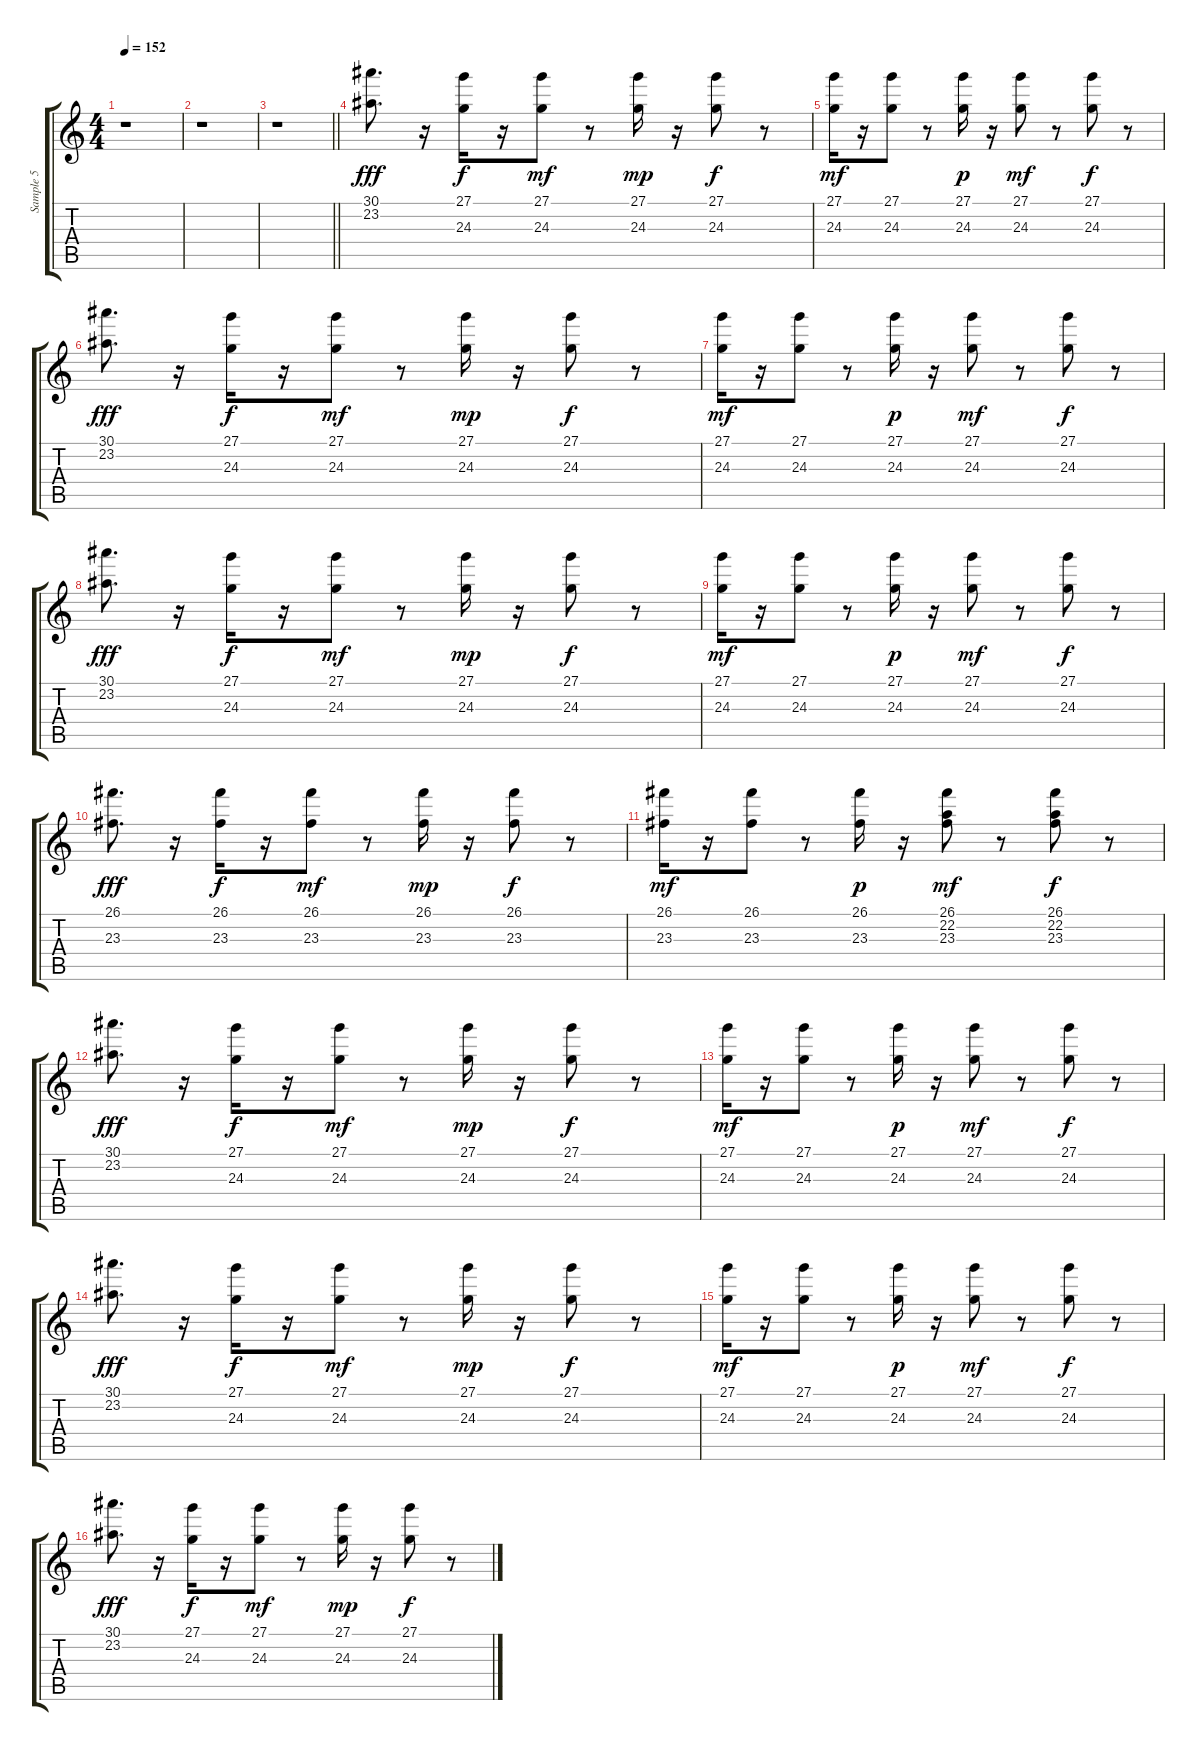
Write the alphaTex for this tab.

\track ("Sample 5" "Sample 5") {instrument lead1square}
\staff {score tabs}
\tuning (E4 B3 G3 D3 A2 E2) {hide}
\ts (4 4)
\tempo 152
\clef g2
\ks c
r.1{dy f} |
r.1 |
\barLineRight lightlight
r.1 |
\section ("" " ")
(30.1 23.2).8{d dy fff} r.16 (27.1 24.3).16{dy f} r.16 (27.1 24.3).8{dy mf} r.8 (27.1 24.3).16{dy mp} r.16 (27.1 24.3).8{dy f} r.8 |
(27.1 24.3).16{dy mf} r.16 (27.1 24.3).8 r.8 (27.1 24.3).16{dy p} r.16 (27.1 24.3).8{dy mf} r.8 (27.1 24.3).8{dy f} r.8 |
(30.1 23.2).8{d dy fff} r.16 (27.1 24.3).16{dy f} r.16 (27.1 24.3).8{dy mf} r.8 (27.1 24.3).16{dy mp} r.16 (27.1 24.3).8{dy f} r.8 |
(27.1 24.3).16{dy mf} r.16 (27.1 24.3).8 r.8 (27.1 24.3).16{dy p} r.16 (27.1 24.3).8{dy mf} r.8 (27.1 24.3).8{dy f} r.8 |
(30.1 23.2).8{d dy fff} r.16 (27.1 24.3).16{dy f} r.16 (27.1 24.3).8{dy mf} r.8 (27.1 24.3).16{dy mp} r.16 (27.1 24.3).8{dy f} r.8 |
(27.1 24.3).16{dy mf} r.16 (27.1 24.3).8 r.8 (27.1 24.3).16{dy p} r.16 (27.1 24.3).8{dy mf} r.8 (27.1 24.3).8{dy f} r.8 |
(26.1 23.3).8{d dy fff} r.16 (26.1 23.3).16{dy f} r.16 (26.1 23.3).8{dy mf} r.8 (26.1 23.3).16{dy mp} r.16 (26.1 23.3).8{dy f} r.8 |
(26.1 23.3).16{dy mf} r.16 (26.1 23.3).8 r.8 (26.1 23.3).16{dy p} r.16 (26.1 22.2 23.3).8{dy mf} r.8 (26.1 22.2 23.3).8{dy f} r.8 |
(30.1 23.2).8{d dy fff} r.16 (27.1 24.3).16{dy f} r.16 (27.1 24.3).8{dy mf} r.8 (27.1 24.3).16{dy mp} r.16 (27.1 24.3).8{dy f} r.8 |
(27.1 24.3).16{dy mf} r.16 (27.1 24.3).8 r.8 (27.1 24.3).16{dy p} r.16 (27.1 24.3).8{dy mf} r.8 (27.1 24.3).8{dy f} r.8 |
(30.1 23.2).8{d dy fff} r.16 (27.1 24.3).16{dy f} r.16 (27.1 24.3).8{dy mf} r.8 (27.1 24.3).16{dy mp} r.16 (27.1 24.3).8{dy f} r.8 |
(27.1 24.3).16{dy mf} r.16 (27.1 24.3).8 r.8 (27.1 24.3).16{dy p} r.16 (27.1 24.3).8{dy mf} r.8 (27.1 24.3).8{dy f} r.8 |
(30.1 23.2).8{d dy fff} r.16 (27.1 24.3).16{dy f} r.16 (27.1 24.3).8{dy mf} r.8 (27.1 24.3).16{dy mp} r.16 (27.1 24.3).8{dy f} r.8
